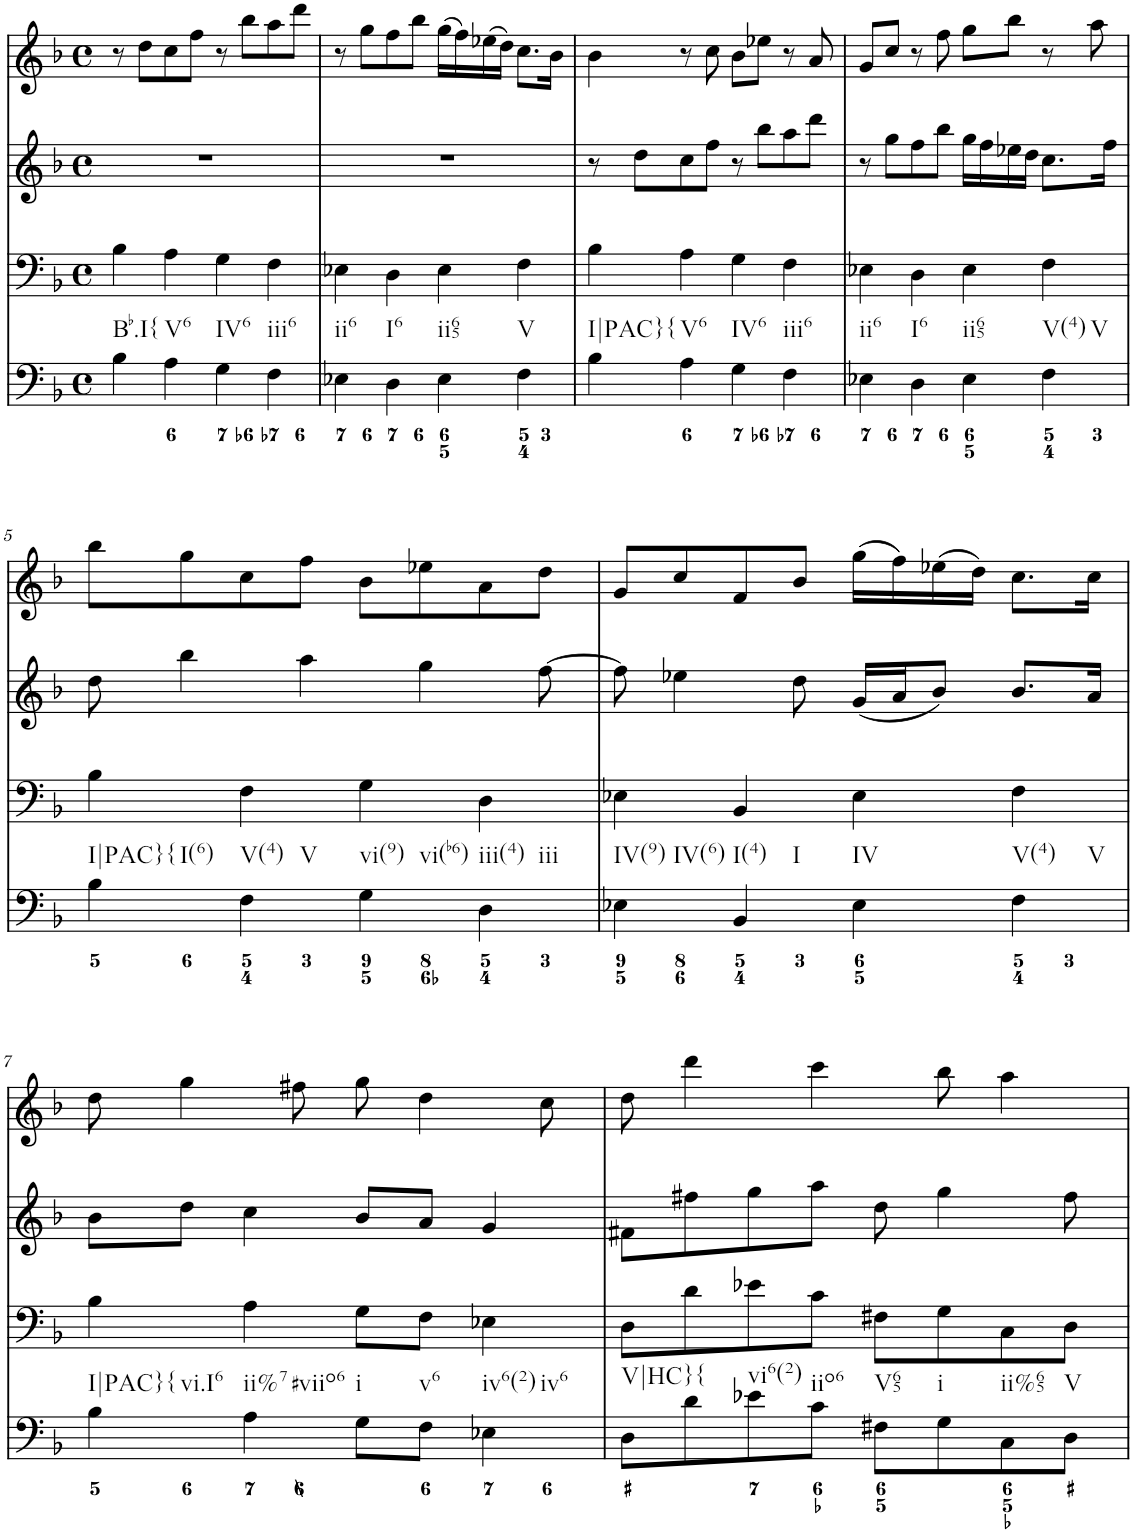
**kern	**kern	**kern	**kern
*part4	*part3	*part2	*part1
*staff4	*staff3	*staff2	*staff1
*I"Piano	*I"Piano	*I"Piano	*I"Piano
*I'Pno	*I'Pno	*I'Pno	*I'Pno
*clefF4	*clefF4	*clefG2	*clefG2
*k[b-]	*k[b-]	*k[b-]	*k[b-]
*F:	*F:	*F:	*F:
*M4/4	*M4/4	*M4/4	*M4/4
*met(c)	*met(c)	*met(c)	*met(c)
=1	=1	=1	=1
!LO:TX:b:t=Bb.I{	!	!	!
4B-\	4B-\	1r	8r
.	.	.	8dd\L
!LO:TX:b:t=V6	!	!	!
4A\	4A\	.	8cc\
.	.	.	8ff\J
!LO:TX:b:t=IV6	!	!	!
4G\	4G\	.	8r
.	.	.	8bb-\L
!LO:TX:b:t=iii6	!	!	!
4F\	4F\	.	8aa\
.	.	.	8ddd\J
=2	=2	=2	=2
!LO:TX:b:t=ii6	!	!	!
4E-X\	4E-X\	1r	8r
.	.	.	8gg\L
!LO:TX:b:t=I6	!	!	!
4D\	4D\	.	8ff\
.	.	.	8bb-\J
!LO:TX:b:t=ii65	!	!	!
4E-\	4E-\	.	(16gg\LL
.	.	.	16ff\)
.	.	.	(16ee-X\
.	.	.	16dd\JJ)
!LO:TX:b:t=V	!	!	!
4F\	4F\	.	8.cc\L
.	.	.	16b-\Jk
=3	=3	=3	=3
!LO:TX:b:t=I|PAC}{	!	!	!
4B-\	4B-\	8r	4b-\
.	.	8dd\L	.
!LO:TX:b:t=V6	!	!	!
4A\	4A\	8cc\	8r
.	.	8ff\J	8cc\
!LO:TX:b:t=IV6	!	!	!
4G\	4G\	8r	8b-\L
.	.	8bb-\L	8ee-X\J
!LO:TX:b:t=iii6	!	!	!
4F\	4F\	8aa\	8r
.	.	8ddd\J	8a/
=4	=4	=4	=4
!LO:TX:b:t=ii6	!	!	!
4E-X\	4E-X\	8r	8g/L
.	.	8gg\L	8cc/J
!LO:TX:b:t=I6	!	!	!
4D\	4D\	8ff\	8r
.	.	8bb-\J	8ff\
!LO:TX:b:t=ii65	!	!	!
4E-\	4E-\	16gg\LL	8gg\L
.	.	16ff\	.
.	.	16ee-X\	8bb-\J
.	.	16dd\JJ	.
!LO:TX:b:t=V(4)	!	!	!
!LO:TX:b:t=V	!	!	!
4F\	4F\	8.cc\L	8r
.	.	.	8aa\
.	.	16ff\Jk	.
!!LO:LB:g=z
=5	=5	=5	=5
!LO:TX:b:t=I|PAC}{	!	!	!
!LO:TX:b:t=I(6)	!	!	!
4B-\	4B-\	8dd\	8bb-\L
.	.	4bb-\	8gg\
!LO:TX:b:t=V(4)	!	!	!
!LO:TX:b:t=V	!	!	!
4F\	4F\	.	8cc\
.	.	4aa\	8ff\J
!LO:TX:b:t=vi(9)	!	!	!
!LO:TX:b:t=vi(b6)	!	!	!
4G\	4G\	.	8b-\L
.	.	4gg\	8ee-X\
!LO:TX:b:t=iii(4)	!	!	!
!LO:TX:b:t=iii	!	!	!
4D\	4D\	.	8a\
.	.	[8ff\	8dd\J
=6	=6	=6	=6
!LO:TX:b:t=IV(9)	!	!	!
!LO:TX:b:t=IV(6)	!	!	!
4E-X\	4E-X\	8ff\]	8g/L
.	.	4ee-X\	8cc/
!LO:TX:b:t=I(4)	!	!	!
!LO:TX:b:t=I	!	!	!
4BB-/	4BB-/	.	8f/
.	.	8dd\	8b-/J
!LO:TX:b:t=IV	!	!	!
4E-\	4E-\	(16g/LL	(16gg\LL
.	.	16a/J	16ff\)
.	.	8b-/J)	(16ee-X\
.	.	.	16dd\JJ)
!LO:TX:b:t=V(4)	!	!	!
!LO:TX:b:t=V	!	!	!
4F\	4F\	8.b-/L	8.cc\L
.	.	16a/Jk	16cc\Jk
!!LO:LB:g=z
=7	=7	=7	=7
!LO:TX:b:t=I|PAC}{	!	!	!
!LO:TX:b:t=vi.I6	!	!	!
4B-\	4B-\	8b-\L	8dd\
.	.	8dd\J	4gg\
!LO:TX:b:t=ii%7	!	!	!
!LO:TX:b:t=#viio6	!	!	!
4A\	4A\	4cc\	.
.	.	.	8ff#X\
!LO:TX:b:t=i	!	!	!
8G\L	8G\L	8b-/L	8gg\
!LO:TX:b:t=v6	!	!	!
8F\J	8F\J	8a/J	4dd\
!LO:TX:b:t=iv6(2)	!	!	!
!LO:TX:b:t=iv6	!	!	!
4E-X\	4E-X\	4g/	.
.	.	.	8cc\
=8	=8	=8	=8
!LO:TX:b:t=V|HC}{	!	!	!
8D\L	8D\L	8f#X\L	8dd\
8d\	8d\	8ff#X\	4ddd\
!LO:TX:b:t=vi6(2)	!	!	!
8e-X\	8e-X\	8gg\	.
!LO:TX:b:t=iio6	!	!	!
8c\J	8c\J	8aa\J	4ccc\
!LO:TX:b:t=V65	!	!	!
8F#X\L	8F#X\L	8dd\	.
!LO:TX:b:t=i	!	!	!
8G\	8G\	4gg\	8bb-\
!LO:TX:b:t=ii%65	!	!	!
8C\	8C\	.	4aa\
!LO:TX:b:t=V	!	!	!
8D\J	8D\J	8ff#\	.
=	=	=	=
*-	*-	*-	*-
